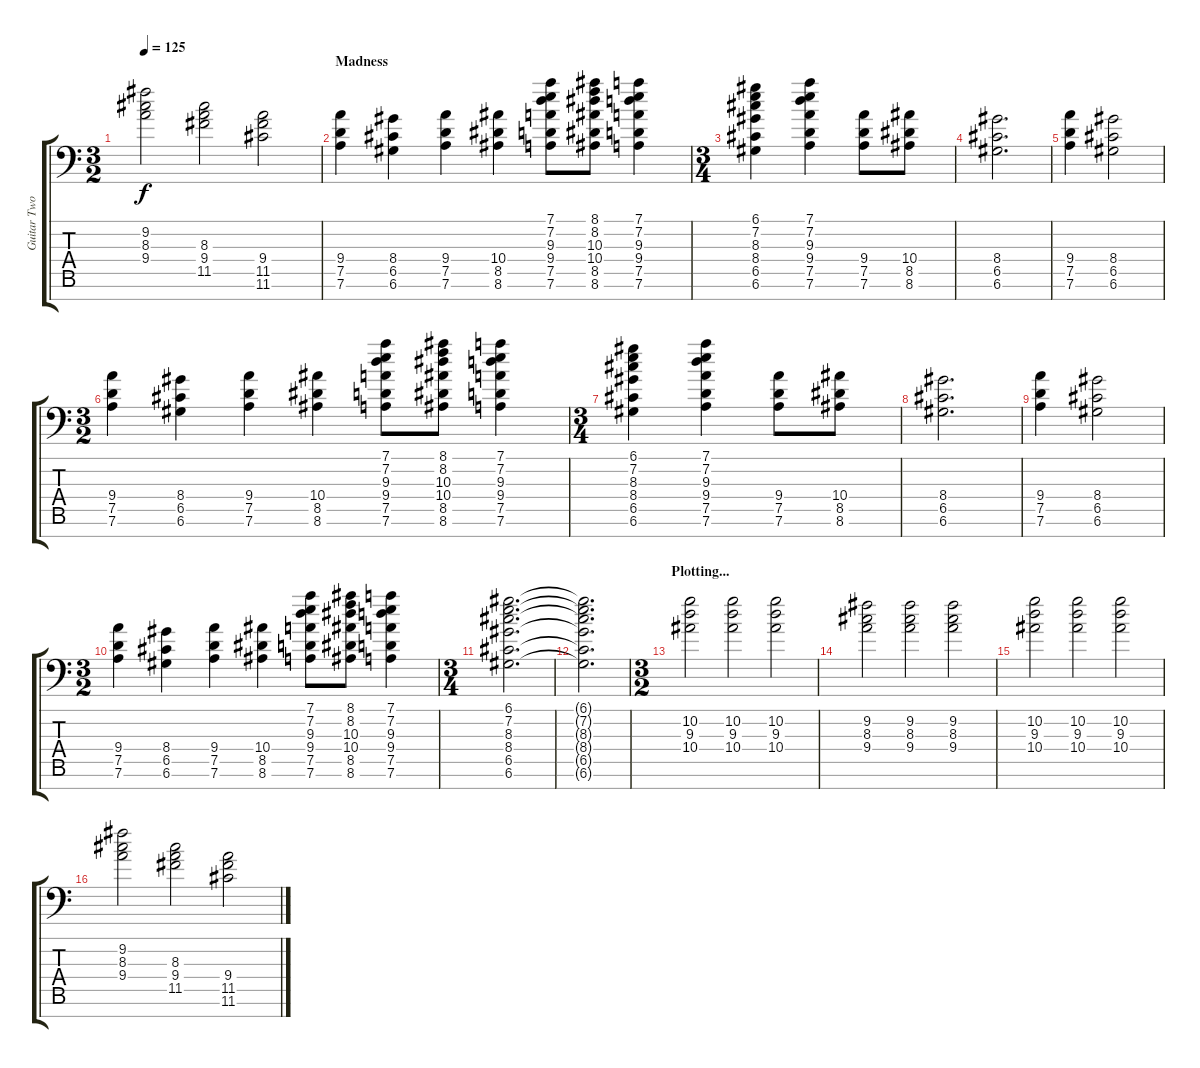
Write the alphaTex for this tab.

\track ("Guitar Two" "Guitar Two") {instrument overdrivenguitar}
\staff {score tabs}
\tuning (D4 A3 F3 C3 G2 D2 A1) {hide}
\ts (3 2)
\tempo 125
\clef f4
\ks c
(9.2 8.3 9.4).2{dy f} (8.3 9.4 11.5).2 (9.4 11.5 11.6).2 |
\section ("" "Madness")
(9.4 7.5 7.6).4 (8.4 6.5 6.6).4 (9.4 7.5 7.6).4 (10.4 8.5 8.6).4 (7.1 7.2 9.3 9.4 7.5 7.6).8 (8.1 8.2 10.3 10.4 8.5 8.6).8 (7.1 7.2 9.3 9.4 7.5 7.6).4 |
\ts (3 4)
(6.1 7.2 8.3 8.4 6.5 6.6).4 (7.1 7.2 9.3 9.4 7.5 7.6).4 (9.4 7.5 7.6).8 (10.4 8.5 8.6).8 |
(8.4 6.5 6.6).2{d} |
(9.4 7.5 7.6).4 (8.4 6.5 6.6).2 |
\ts (3 2)
(9.4 7.5 7.6).4 (8.4 6.5 6.6).4 (9.4 7.5 7.6).4 (10.4 8.5 8.6).4 (7.1 7.2 9.3 9.4 7.5 7.6).8 (8.1 8.2 10.3 10.4 8.5 8.6).8 (7.1 7.2 9.3 9.4 7.5 7.6).4 |
\ts (3 4)
(6.1 7.2 8.3 8.4 6.5 6.6).4 (7.1 7.2 9.3 9.4 7.5 7.6).4 (9.4 7.5 7.6).8 (10.4 8.5 8.6).8 |
(8.4 6.5 6.6).2{d} |
(9.4 7.5 7.6).4 (8.4 6.5 6.6).2 |
\ts (3 2)
(9.4 7.5 7.6).4 (8.4 6.5 6.6).4 (9.4 7.5 7.6).4 (10.4 8.5 8.6).4 (7.1 7.2 9.3 9.4 7.5 7.6).8 (8.1 8.2 10.3 10.4 8.5 8.6).8 (7.1 7.2 9.3 9.4 7.5 7.6).4 |
\ts (3 4)
(6.1 7.2 8.3 8.4 6.5 6.6).2{d} |
(6.1{t} 7.2{t} 8.3{t} 8.4{t} 6.5{t} 6.6{t}).2{d} |
\ts (3 2)
\section ("" "Plotting...")
(10.2 9.3 10.4).2 (10.2 9.3 10.4).2 (10.2 9.3 10.4).2 |
(9.2 8.3 9.4).2 (9.2 8.3 9.4).2 (9.2 8.3 9.4).2 |
(10.2 9.3 10.4).2 (10.2 9.3 10.4).2 (10.2 9.3 10.4).2 |
(9.2 8.3 9.4).2 (8.3 9.4 11.5).2 (9.4 11.5 11.6).2
